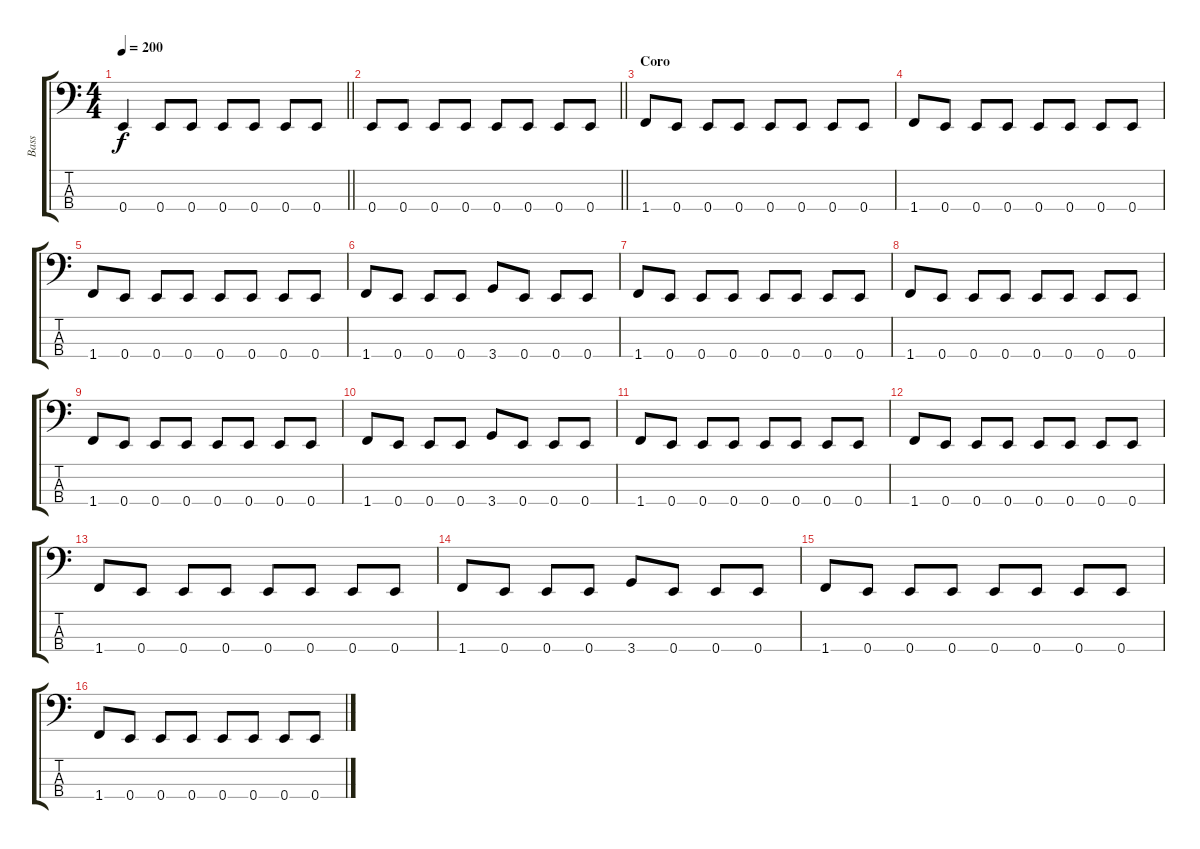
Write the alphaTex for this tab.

\track ("Bass" "Bass") {instrument electricbassfinger}
\staff {score tabs}
\tuning (G2 D2 A1 E1) {hide}
\ts (4 4)
\tempo 200
\clef f4
\barLineRight lightlight
\ks c
0.4.4{dy f} 0.4.8 0.4.8 0.4.8 0.4.8 0.4.8 0.4.8 |
\barLineRight lightlight
0.4.8 0.4.8 0.4.8 0.4.8 0.4.8 0.4.8 0.4.8 0.4.8 |
\section ("" "Coro")
1.4.8 0.4.8 0.4.8 0.4.8 0.4.8 0.4.8 0.4.8 0.4.8 |
1.4.8 0.4.8 0.4.8 0.4.8 0.4.8 0.4.8 0.4.8 0.4.8 |
1.4.8 0.4.8 0.4.8 0.4.8 0.4.8 0.4.8 0.4.8 0.4.8 |
1.4.8 0.4.8 0.4.8 0.4.8 3.4.8 0.4.8 0.4.8 0.4.8 |
1.4.8 0.4.8 0.4.8 0.4.8 0.4.8 0.4.8 0.4.8 0.4.8 |
1.4.8 0.4.8 0.4.8 0.4.8 0.4.8 0.4.8 0.4.8 0.4.8 |
1.4.8 0.4.8 0.4.8 0.4.8 0.4.8 0.4.8 0.4.8 0.4.8 |
1.4.8 0.4.8 0.4.8 0.4.8 3.4.8 0.4.8 0.4.8 0.4.8 |
1.4.8 0.4.8 0.4.8 0.4.8 0.4.8 0.4.8 0.4.8 0.4.8 |
1.4.8 0.4.8 0.4.8 0.4.8 0.4.8 0.4.8 0.4.8 0.4.8 |
1.4.8 0.4.8 0.4.8 0.4.8 0.4.8 0.4.8 0.4.8 0.4.8 |
1.4.8 0.4.8 0.4.8 0.4.8 3.4.8 0.4.8 0.4.8 0.4.8 |
1.4.8 0.4.8 0.4.8 0.4.8 0.4.8 0.4.8 0.4.8 0.4.8 |
1.4.8 0.4.8 0.4.8 0.4.8 0.4.8 0.4.8 0.4.8 0.4.8
